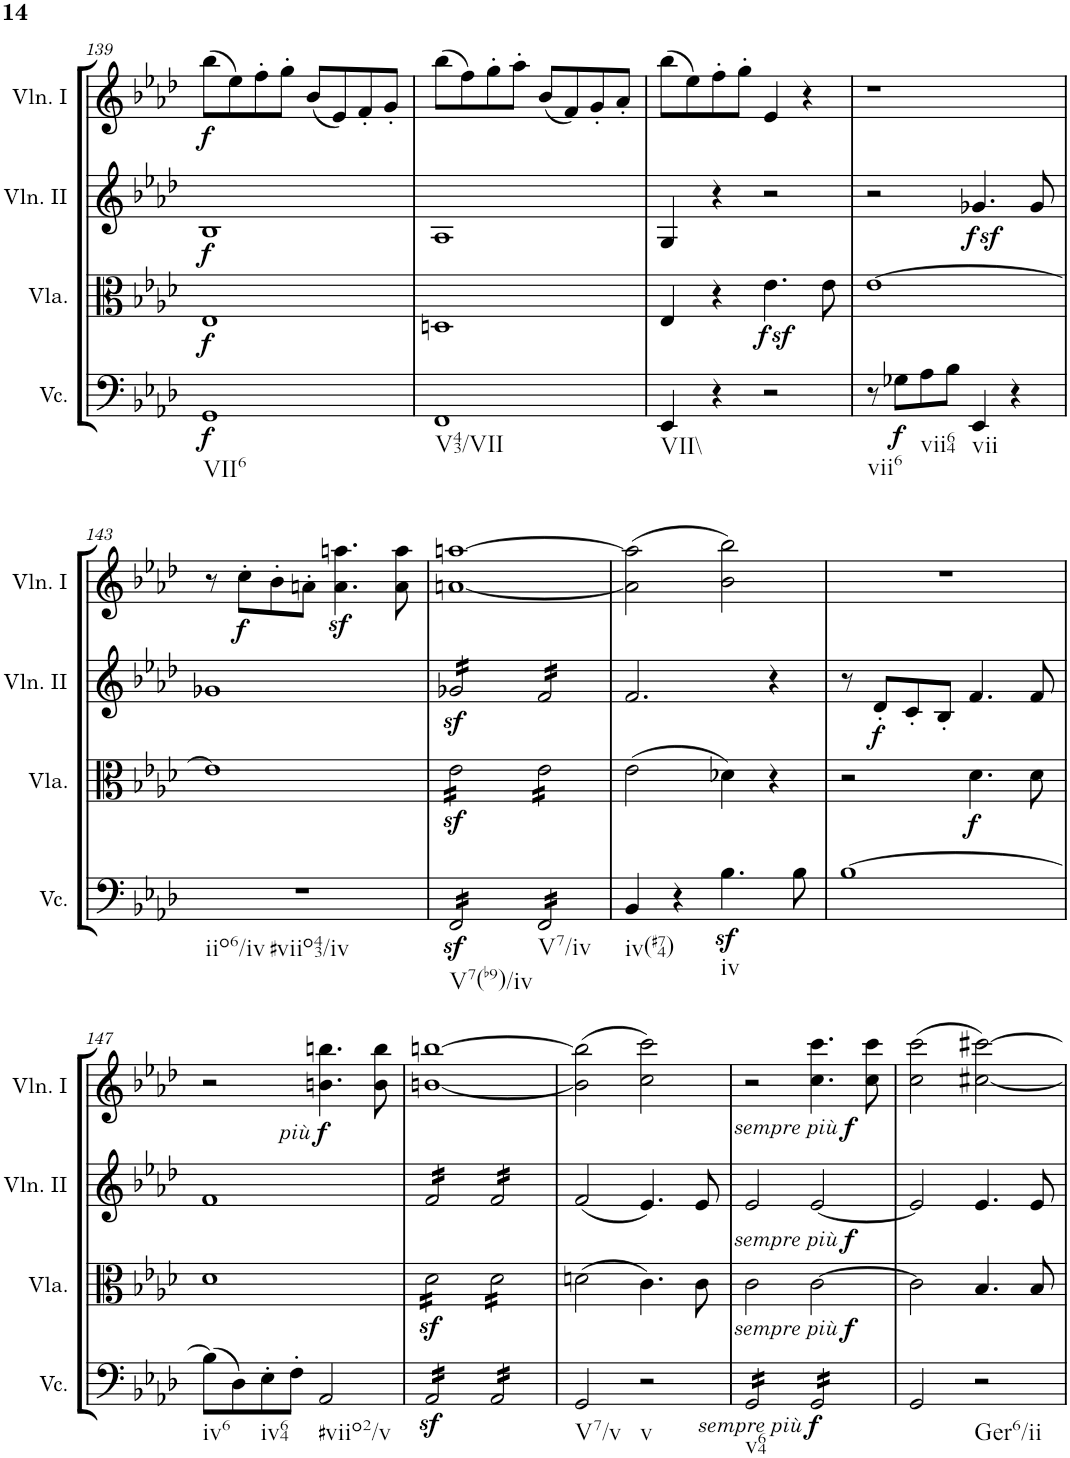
**kern	**dynam	**kern	**dynam	**kern	**dynam	**kern	**dynam
*part4	*part4	*part3	*part3	*part2	*part2	*part1	*part1
*staff4	*staff4	*staff3	*staff3	*staff2	*staff2	*staff1	*staff1
*I"Violoncello	*	*I"Viola	*	*I"Violino II	*	*I"Violino I	*
*I'Vc.	*	*I'Vla.	*	*I'Vln. II	*	*I'Vln. I	*
!!LO:PB:g=z
*clefF4	*	*clefC3	*	*clefG2	*	*clefG2	*
*k[b-e-a-d-]	*	*k[b-e-a-d-]	*	*k[b-e-a-d-]	*	*k[b-e-a-d-]	*
*M2/2	*	*M2/2	*	*M2/2	*	*M2/2	*
*met(c|)	*	*met(c|)	*	*met(c|)	*	*met(c|)	*
=139	=139	=139	=139	=139	=139	=139	=139
!LO:TX:b:t=VII6	!	!	!	!	!	!	!
!	!LO:DY:b	!	!LO:DY:b	!	!LO:DY:b	!	!LO:DY:b
1GG	f	1E-	f	1B-	f	(8bb-\L	f
.	.	.	.	.	.	8ee-\)	.
.	.	.	.	.	.	8ff'\	.
.	.	.	.	.	.	8gg'\J	.
.	.	.	.	.	.	(8b-/L	.
.	.	.	.	.	.	8e-/)	.
.	.	.	.	.	.	8f'/	.
.	.	.	.	.	.	8g'/J	.
=140	=140	=140	=140	=140	=140	=140	=140
!LO:TX:b:t=V43/VII	!	!	!	!	!	!	!
1FF	.	1Dn	.	1A-	.	(8bb-\L	.
.	.	.	.	.	.	8ff\)	.
.	.	.	.	.	.	8gg'\	.
.	.	.	.	.	.	8aa-'\J	.
.	.	.	.	.	.	(8b-/L	.
.	.	.	.	.	.	8f/)	.
.	.	.	.	.	.	8g'/	.
.	.	.	.	.	.	8a-'/J	.
=141	=141	=141	=141	=141	=141	=141	=141
!LO:TX:b:t=VII\\	!	!	!	!	!	!	!
4EE-/	.	4E-/	.	4G/	.	(8bb-\L	.
.	.	.	.	.	.	8ee-\)	.
4r	.	4r	.	4r	.	8ff'\	.
.	.	.	.	.	.	8gg'\J	.
!	!	!	!LO:DY:b	!	!	!	!
2r	.	4.e-\	other-dynamics	2r	.	4e-/	.
.	.	.	.	.	.	4r	.
.	.	8e-\	.	.	.	.	.
=142	=142	=142	=142	=142	=142	=142	=142
!LO:TX:b:t=vii6	!	!	!	!	!	!	!
8r	.	[1e-	.	2r	.	1r	.
!	!LO:DY:b	!	!	!	!	!	!
8G-X\L	f	.	.	.	.	.	.
!LO:TX:b:t=vii64	!	!	!	!	!	!	!
8A-\	.	.	.	.	.	.	.
8B-\J	.	.	.	.	.	.	.
!LO:TX:b:t=vii	!	!	!	!	!	!	!
!	!	!	!	!	!LO:DY:b	!	!
4EE-/	.	.	.	4.g-X/	other-dynamics	.	.
4r	.	.	.	.	.	.	.
.	.	.	.	8g-/	.	.	.
!!LO:LB:g=z
=143	=143	=143	=143	=143	=143	=143	=143
!LO:TX:b:t=iio6/iv	!	!	!	!	!	!	!
!LO:TX:b:t=#viio43/iv	!	!	!	!	!	!	!
1r	.	1e-]	.	1g-X	.	8r	.
!	!	!	!	!	!	!	!LO:DY:b
.	.	.	.	.	.	8cc'\L	f
.	.	.	.	.	.	8b-'\	.
.	.	.	.	.	.	8an'\J	.
.	.	.	.	.	.	4.a\z< 4.aan\z<	.
.	.	.	.	.	.	8a\ 8aa\	.
=144	=144	=144	=144	=144	=144	=144	=144
!LO:TX:b:t=V7(b9)/iv	!	!	!	!	!	!	!
*tremolo	*	*	*	*	*	*	*
*	*	*tremolo	*	*	*	*	*
*	*	*	*	*tremolo	*	*	*
16FFz</LL	.	16e-z<\LL	.	16g-Xz</LL	.	[1an [1aan	.
16FFz</	.	16e-z<\	.	16g-Xz</	.	.	.
16FFz</	.	16e-z<\	.	16g-Xz</	.	.	.
16FFz</	.	16e-z<\	.	16g-Xz</	.	.	.
16FFz</	.	16e-z<\	.	16g-Xz</	.	.	.
16FFz</	.	16e-z<\	.	16g-Xz</	.	.	.
16FFz</	.	16e-z<\	.	16g-Xz</	.	.	.
16FFz</JJ	.	16e-z<\JJ	.	16g-Xz</JJ	.	.	.
!LO:TX:b:t=V7/iv	!	!	!	!	!	!	!
16FF/LL	.	16e-\LL	.	16f/LL	.	.	.
16FF/	.	16e-\	.	16f/	.	.	.
16FF/	.	16e-\	.	16f/	.	.	.
16FF/	.	16e-\	.	16f/	.	.	.
16FF/	.	16e-\	.	16f/	.	.	.
16FF/	.	16e-\	.	16f/	.	.	.
16FF/	.	16e-\	.	16f/	.	.	.
16FF/JJ	.	16e-\JJ	.	16f/JJ	.	.	.
*	*	*	*	*Xtremolo	*	*	*
*	*	*Xtremolo	*	*	*	*	*
*Xtremolo	*	*	*	*	*	*	*
=145	=145	=145	=145	=145	=145	=145	=145
!LO:TX:b:t=iv(#74)	!	!	!	!	!	!	!
4BB-/	.	(2e-\	.	2.f/	.	(2a\] 2aa\]	.
4r	.	.	.	.	.	.	.
!LO:TX:b:t=iv	!	!	!	!	!	!	!
4.B-z<\	.	4d-X\)	.	.	.	2b-\ 2bb-\)	.
.	.	4r	.	4r	.	.	.
8B-\	.	.	.	.	.	.	.
=146	=146	=146	=146	=146	=146	=146	=146
[1B-	.	2r	.	8r	.	1r	.
!	!	!	!	!	!LO:DY:b	!	!
.	.	.	.	8d-'/L	f	.	.
.	.	.	.	8c'/	.	.	.
.	.	.	.	8B-'/J	.	.	.
!	!	!	!LO:DY:b	!	!	!	!
.	.	4.d-\	f	4.f/	.	.	.
.	.	8d-\	.	8f/	.	.	.
!!LO:LB:g=z
=147	=147	=147	=147	=147	=147	=147	=147
!LO:TX:b:t=iv6	!	!	!	!	!	!	!
(8B-\L]	.	1d-	.	1f	.	2r	.
8D-\)	.	.	.	.	.	.	.
!LO:TX:b:t=iv64	!	!	!	!	!	!	!
8E-'\	.	.	.	.	.	.	.
8F'\J	.	.	.	.	.	.	.
!LO:TX:b:t=#viio2/v	!	!	!	!	!	!	!
!	!	!	!	!	!	!	!LO:DY:b
!	!	!	!	!	!	!	!LO:DY:n=1:b
2AA-/	.	.	.	.	.	4.bn\ 4.bbn\	other-dynamics f
.	.	.	.	.	.	8b\ 8bb\	.
=148	=148	=148	=148	=148	=148	=148	=148
*tremolo	*	*	*	*	*	*	*
*	*	*tremolo	*	*	*	*	*
*	*	*	*	*tremolo	*	*	*
16AA-z</LL	.	16d-z<\LL	.	16f/LL	.	[1bn [1bbn	.
16AA-z</	.	16d-z<\	.	16f/	.	.	.
16AA-z</	.	16d-z<\	.	16f/	.	.	.
16AA-z</	.	16d-z<\	.	16f/	.	.	.
16AA-z</	.	16d-z<\	.	16f/	.	.	.
16AA-z</	.	16d-z<\	.	16f/	.	.	.
16AA-z</	.	16d-z<\	.	16f/	.	.	.
16AA-z</JJ	.	16d-z<\JJ	.	16f/JJ	.	.	.
16AA-/LL	.	16d-\LL	.	16f/LL	.	.	.
16AA-/	.	16d-\	.	16f/	.	.	.
16AA-/	.	16d-\	.	16f/	.	.	.
16AA-/	.	16d-\	.	16f/	.	.	.
16AA-/	.	16d-\	.	16f/	.	.	.
16AA-/	.	16d-\	.	16f/	.	.	.
16AA-/	.	16d-\	.	16f/	.	.	.
16AA-/JJ	.	16d-\JJ	.	16f/JJ	.	.	.
*	*	*	*	*Xtremolo	*	*	*
*	*	*Xtremolo	*	*	*	*	*
*Xtremolo	*	*	*	*	*	*	*
=149	=149	=149	=149	=149	=149	=149	=149
!LO:TX:b:t=V7/v	!	!	!	!	!	!	!
2GG/	.	(2dn\	.	(2f/	.	(2b\] 2bb\]	.
!LO:TX:b:t=v	!	!	!	!	!	!	!
2r	.	4.c\)	.	4.e-/)	.	2cc\ 2ccc\)	.
.	.	8c\	.	8e-/	.	.	.
=150	=150	=150	=150	=150	=150	=150	=150
!LO:TX:b:t=v64	!	!	!	!	!	!	!
*tremolo	*	*	*	*	*	*	*
16GG/LL	.	2c\	.	2e-/	.	2r	.
16GG/	.	.	.	.	.	.	.
16GG/	.	.	.	.	.	.	.
16GG/	.	.	.	.	.	.	.
16GG/	.	.	.	.	.	.	.
16GG/	.	.	.	.	.	.	.
16GG/	.	.	.	.	.	.	.
16GG/JJ	.	.	.	.	.	.	.
!	!LO:DY:b	!	!	!	!	!	!
!	!LO:DY:n=1:b	!	!LO:DY:b	!	!	!	!
!	!	!	!LO:DY:n=1:b	!	!LO:DY:b	!	!
!	!	!	!	!	!LO:DY:n=1:b	!	!LO:DY:b
!	!	!	!	!	!	!	!LO:DY:n=1:b
16GG/LL	other-dynamics f	[2c\	other-dynamics f	[2e-/	other-dynamics f	4.cc\ 4.ccc\	other-dynamics f
16GG/	.	.	.	.	.	.	.
16GG/	.	.	.	.	.	.	.
16GG/	.	.	.	.	.	.	.
16GG/	.	.	.	.	.	.	.
16GG/	.	.	.	.	.	.	.
16GG/	.	.	.	.	.	8cc\ 8ccc\	.
16GG/JJ	.	.	.	.	.	.	.
*Xtremolo	*	*	*	*	*	*	*
=151	=151	=151	=151	=151	=151	=151	=151
2GG/	.	2c\]	.	2e-/]	.	(2cc\ 2ccc\	.
!LO:TX:b:t=Ger6/ii	!	!	!	!	!	!	!
2r	.	4.B-/	.	4.e-/	.	[2cc#X\ [2ccc#X\)	.
.	.	8B-/	.	8e-/	.	.	.
=	=	=	=	=	=	=	=
*-	*-	*-	*-	*-	*-	*-	*-
